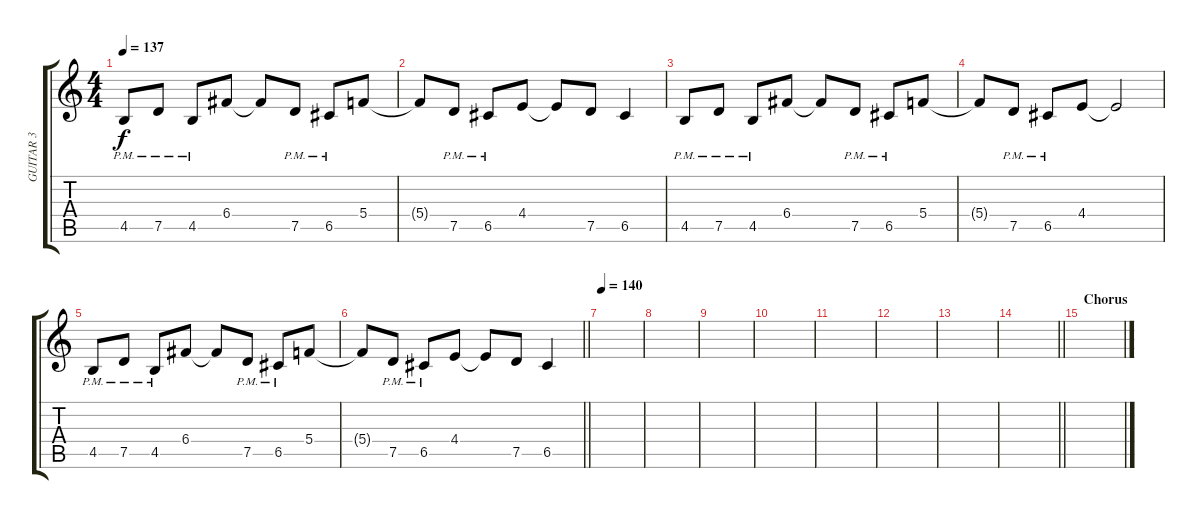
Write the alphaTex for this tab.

\track ("GUITAR 3" "GUITAR 3") {instrument distortionguitar}
\staff {score tabs}
\tuning (D4 A3 F3 C3 G2 D2) {hide}
\ts (4 4)
\tempo 137
\clef g2
\ks c
4.5{pm}.8{dy f} 7.5{pm}.8 4.5{pm}.8 6.4.8 6.4{t}.8 7.5{pm}.8 6.5{pm}.8 5.4.8 |
5.4{t}.8 7.5{pm}.8 6.5{pm}.8 4.4.8 4.4{t}.8 7.5.8 6.5.4 |
4.5{pm}.8 7.5{pm}.8 4.5{pm}.8 6.4.8 6.4{t}.8 7.5{pm}.8 6.5{pm}.8 5.4.8 |
5.4{t}.8 7.5{pm}.8 6.5{pm}.8 4.4.8 4.4{t}.2 |
4.5{pm}.8 7.5{pm}.8 4.5{pm}.8 6.4.8 6.4{t}.8 7.5{pm}.8 6.5{pm}.8 5.4.8 |
\barLineRight lightlight
5.4{t}.8 7.5{pm}.8 6.5{pm}.8 4.4.8 4.4{t}.8 7.5.8 6.5.4 |
\tempo 140
|
|
|
|
|
|
|
\barLineRight lightlight
|
\section ("" "Chorus")
